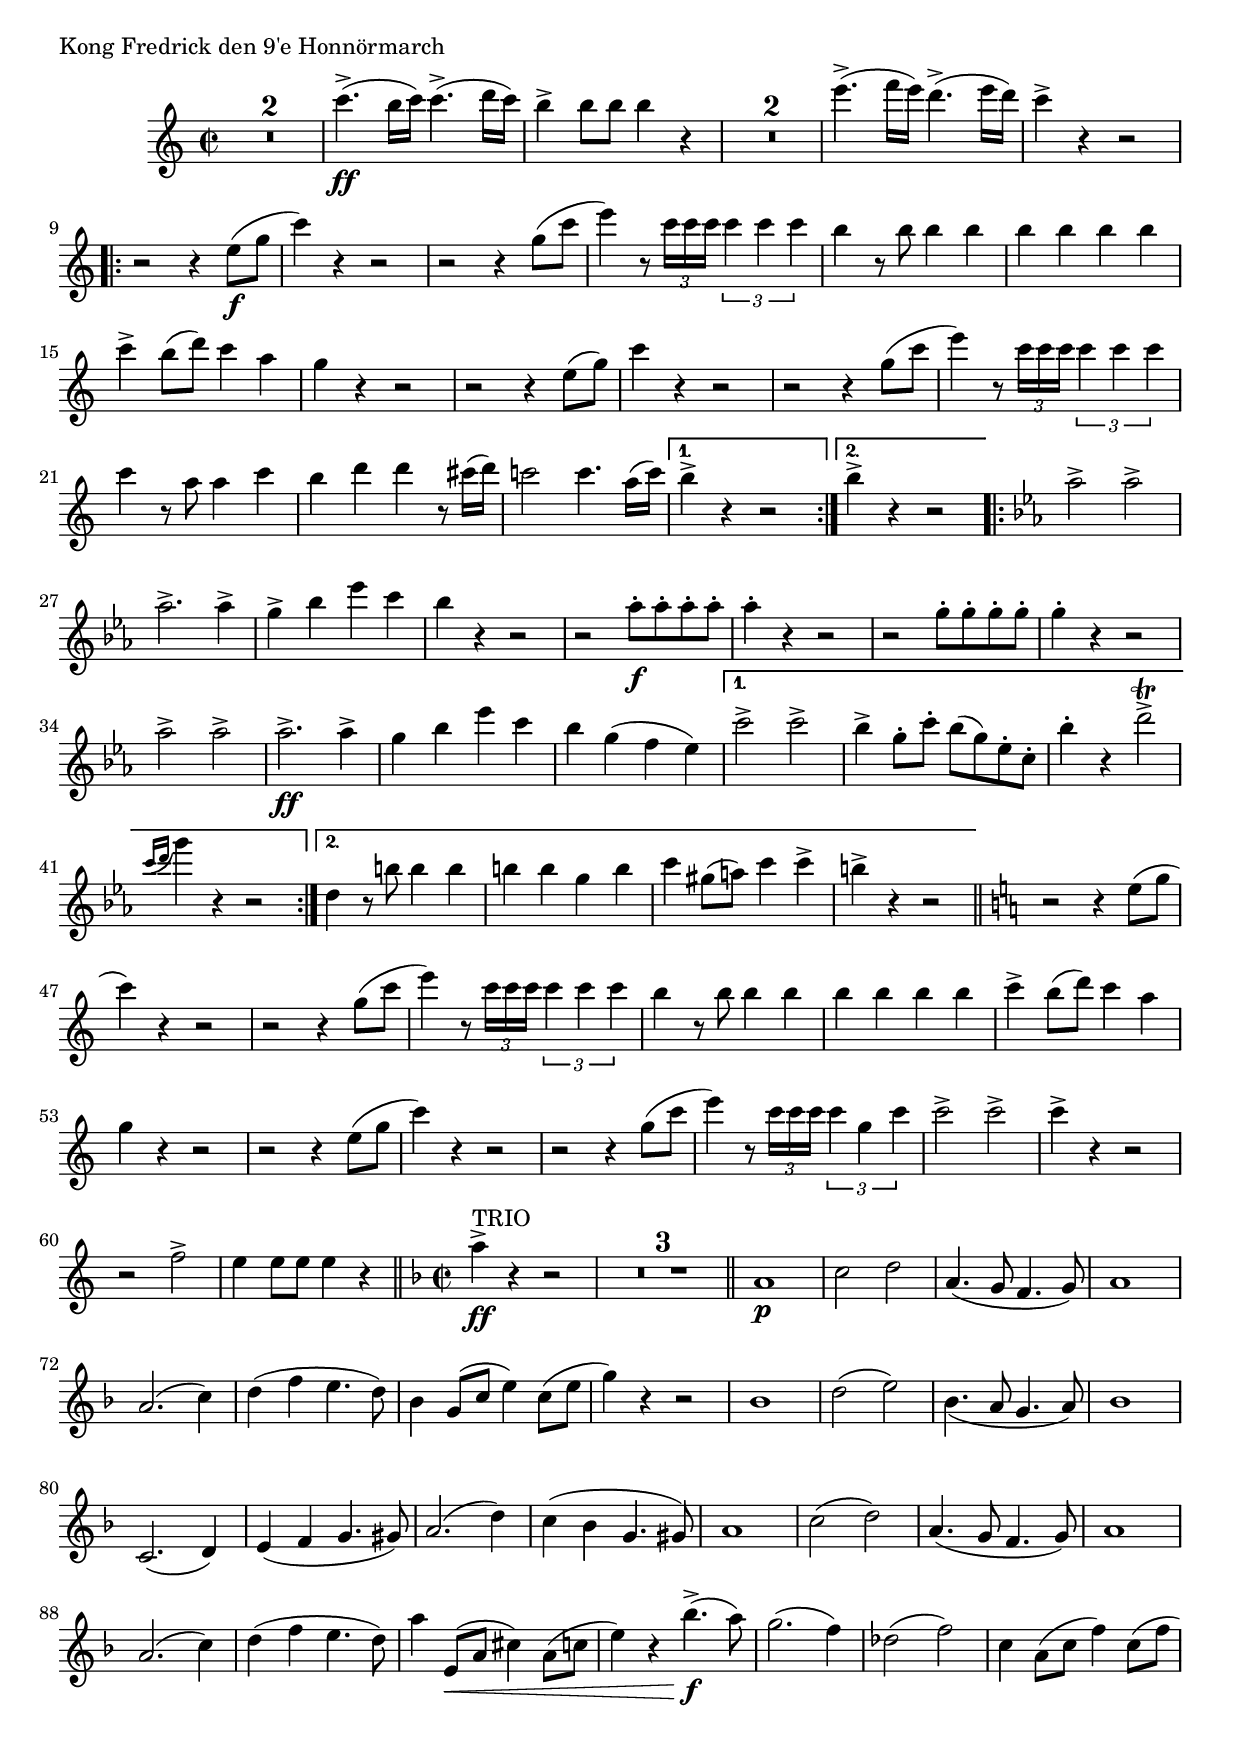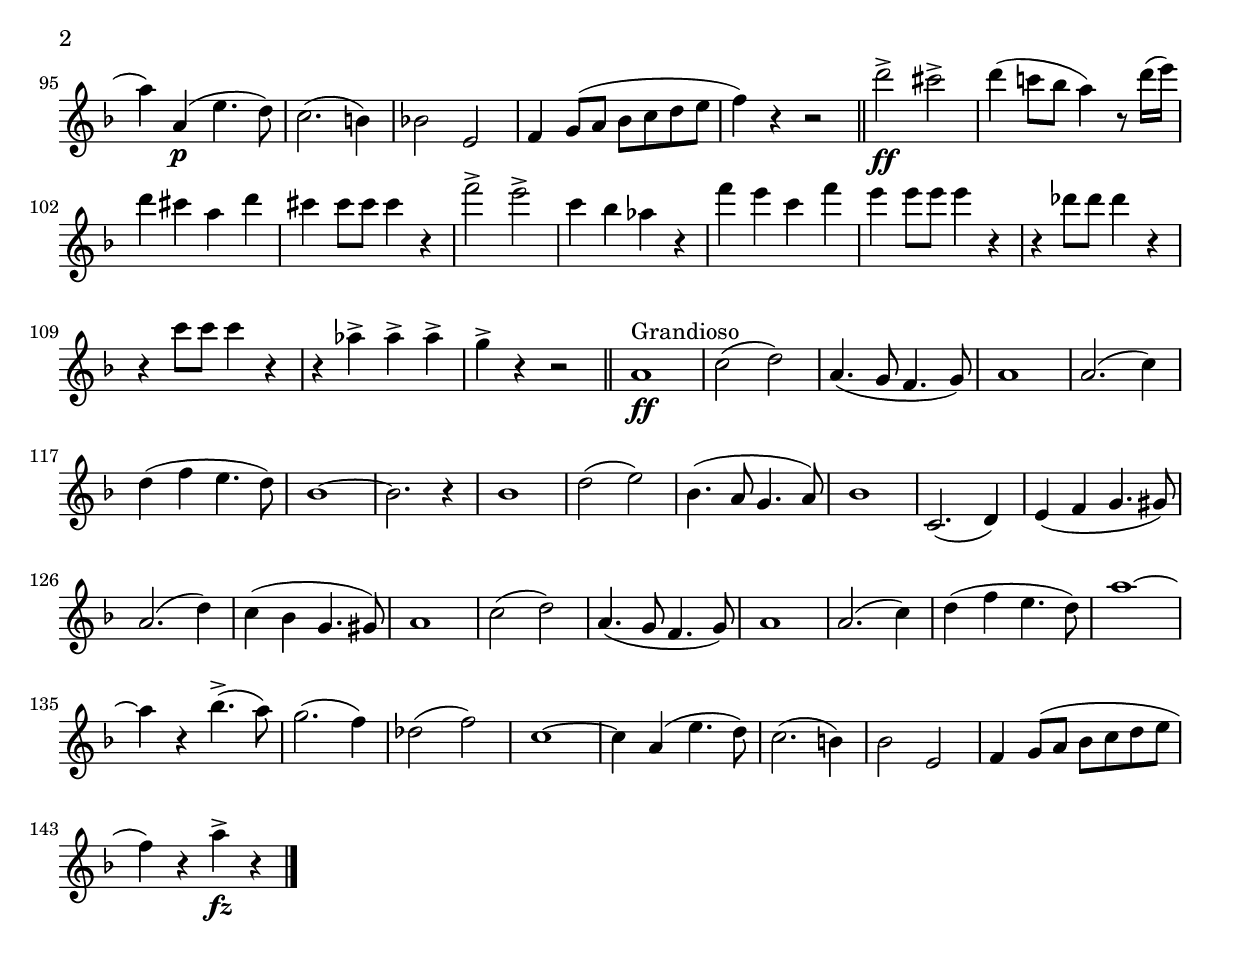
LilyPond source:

\version "2.18.0"
% When ready to include in collection: 1. Comment out version, paper, score 
%					  and book.
% 				       2. Create include file of relative and
%					  header.
%Comment out from here
%{
#(set-default-paper-size "a4" 'portrait)
#(set-global-staff-size 15) % set staff-size when ready to print

\include "Marsch_format.ly"

%...to here
%}
  \score {

    % Svenska Polisens Marscher: 1. Kong Fredrick Honnormarch    
    \relative c'' { 
    	    \key c \major \time 2/2 
    	    \compressFullBarRests
    	    \set Score.markFormatter = #format-mark-box-letters
    	     
    	    R1*2      | % 1
    	    c'4.->\ff (b16 c) c4.-> (d16 c)       | % 3
    	    b4->  b8 b b4 r      | % 4
    	    R1*2      | % 5
    	    e4.-> (f16 e) d4.-> (e16 d) | % 7
    	    c4->  r r2      | % 8
    	    
    	    \repeat volta 2 {
    	    r r4 e,8\f (g      | % 9
    	    c4) r r2      | % 10
    	    r r4 g8 (c      | % 11
    	    e4) r8 \tuplet 3/2{c16 c c } \tuplet 3/2{c4 c c }      | % 12
    	    b4 r8 b b4 b      | % 13
    	    b b b b
    	    c-> b8 (d) c4 a      | % 14
    	    g r r2   | % 15
    	    r r4 e8 (g) | % 16
    	    c4 r r2     | % 17
    	    r r4 g8 (c      | % 19
    	    e4) r8 \tuplet 3/2{c16 c c  } \tuplet 3/2{c4 c c  }      | % 20
    	    c4 r8 a a4 c      | % 21
    	    b  d d r8 cis16 (d) | % 22
    	    c!2 c4.  a16( c)  | % 23
    } % end of repeat except alternate endings
    	   \alternative {        
    	   	{b4->  r r2 | } % 24 close alt1
    	   	{b4->  r r2 | } % 25
    } %close alternatives
    
    \key es \major
    
    \repeat volta 2 { %startrep  
    	    aes2->  aes->       | % 26
    	    aes2.->  aes4->       | % 27
    	    g->  bes ees c      | % 28
    	    bes r r2      | % 29
    	    r aes8-.\f aes-.  aes-.  aes-.       | % 30
    	    aes4-.  r r2      | % 31
    	    r g8-.  g-.  g-.  g-.       | % 32
    	    g4-.  r r2     | % 33
    	    aes->  aes->       | % 34
    	    aes2.->\ff  aes4->       | % 35
    	    g bes ees c      | % 36
    	    bes4 g( f ees)      | % 37
    } % end of repeat except alternate endings
    	    \alternative{
    	    	{c'2-> c->      | % 38
    	    	bes4-> g8-.  c-.  bes  (g)  ees-.  c-. | % 39
    	    	bes'4-. r d2->\trill | % 40
    	    	\acciaccatura {c16 d} g4 r r2      | % 41
    	    	}
    	    	{ d,4 r8 b' b4 b      | % 42
    	    	b b g b      | % 43
    	    	c gis8 (a) c4 c->	| % 44
    	    	b->  r r2 \bar "||"     | % 45
    	    	}
    	    } %close alternatives
    	    
    \key c \major 
    r2 r4 e,8( g      | % 46
    c4) r r2      | % 47
    r r4 g8( c      | % 48
    e4) r8 \tuplet 3/2{c16 c c  } \tuplet 3/2{c4 c c  }      | % 49
    b4 r8 b b4 b      | % 50
    b b b b      | % 51
    c-> b8 (d) c4 a      | % 52
    g r r2      | % 53
    r r4 e8( g      | % 54
    c4) r r2      | % 55
    r r4 g8( c      | % 56
    e4) r8 \tuplet 3/2{c16 c c  } \tuplet 3/2{c4 g c  }      | % 57
    c2->  c->       | % 58
    c4->  r r2      | % 59
    r f,->       | % 60
    e4 e8 e e4 r  \bar "||"    | % 61

    \key f \major 
    \time 2/2 
    a4-> \ff ^\markup {\upright  "TRIO"} r r2      | % 62
    R1*3      | % 63 
    \bar "||"     | % 65
    a, \p      | % 66
    c2 d      | % 67
    a4.( g8 f4. g8)      | % 68
    a1      | % 69
    a2.( c4)      | % 70
    d( f e4. d8)      | % 71
    bes4 g8( c e4) c8( e      | % 72
    g4) r r2      | % 73
    bes,1      | % 74
    d2( e)      | % 75
    bes4._( a8 g4. a8)      | % 76
    bes1      | % 77
    c,2.( d4)      | % 78
    e( f g4. gis8)      | % 79
    a2.( d4)      | % 80
    c( bes g4. gis8)      | % 81
    a1      | % 82
    c2( d)      | % 83
    a4.( g8 f4. g8)      | % 84
    a1      | % 85
    a2.( c4)      | % 86
    d( f e4. d8)      | % 87
    a'4 e,8\< (a cis4) a8( c      | % 88
    e4) r bes'4.-> ( \f a8)      | % 89
    g2.( f4)      | % 90
    des2( f)      | % 91
    c4 a8( c f4) c8( f      | % 92
    a4) a,( \p e'4. d8)      | % 93
    c2.( b4)      | % 94
    bes!2 e,      | % 95
    f4 g8 (a bes c d e | % 96
    f4) r r2 \bar "||"      | % 97
    
    d'2->  \ff cis->       | % 98
    d4  (c!8 bes a4) r8 d16 (e)      | % 99
    d4 cis a d      | % 100
    cis cis8 cis cis4 r      | % 101
    f2->  e->       | % 102
    c4 bes aes r      | % 103
    f' e c f      | % 104
    e e8 e e4 r      | % 105
    r des8 des des4 r      | % 106
    r c8 c c4 r      | % 107
    r aes->  aes->  aes->     | % 108
    g4->  r r2 \bar "||"     | % 109
    
    a,1 \ff ^\markup {\upright  "Grandioso"}      | % 110
    c2( d)      | % 111
    a4.( g8 f4. g8)      | % 112
    a1      | % 113
    a2.( c4)      | % 114
    d( f e4. d8)      | % 115
    bes1~      | % 116
    bes2. r4      | % 117
    bes1      | % 118
    d2( e)      | % 119
    bes4.( a8 g4. a8)      | % 120
    bes1      | % 121
    c,2.( d4)      | % 122
    e( f g4. gis8)      | % 123
    a2.( d4)      | % 124
    c( bes g4. gis8)      | % 125
    a1      | % 126
    c2( d)      | % 127
    a4.( g8 f4. g8)      | % 128
    a1      | % 129
    a2.( c4)      | % 130
    d( f e4. d8)      | % 131
    a'1~      | % 132
    a4 r bes4.-> ( a8)      | % 133
    g2.( f4)      | % 134
    des2( f)      | % 135
    c1~      | % 136
    c4 a( e'4. d8)      | % 137
    c2.( b4)      | % 138
    bes2 e,      | % 139
    f4 g8 (a bes c d e | % 140
    f4) r a->\fz r \bar "|."
    
    }%end relative
    \header {
    	    piece = \markup {\concat {"Kong Fredrick den 9'e Honn" \char #246 "rmarch"}}
    	    composer = "Kai Neilsen"
    	}
    	\layout {ragged-last = ##t
    	}
  }%end score
